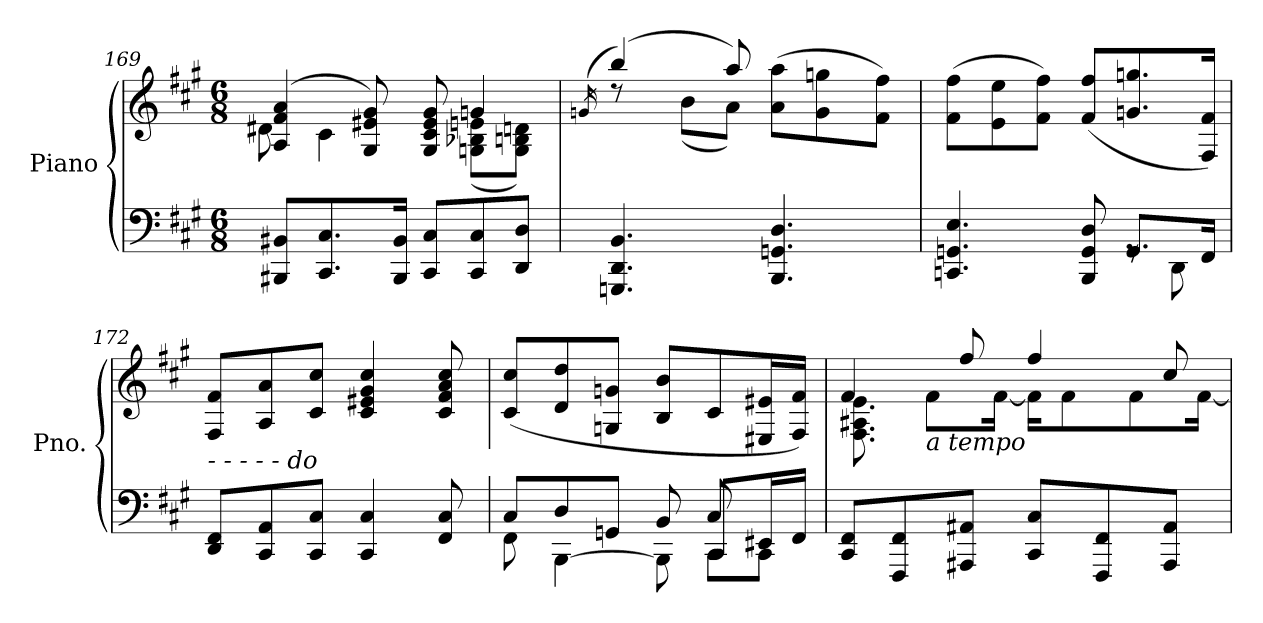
**kern	**kern
*part1	*part1
*staff2	*staff1
*I"Piano	*
*I'Pno.	*
*clefF4	*clefG2
*k[f#c#g#]	*k[f#c#g#]
*M6/8	*M6/8
*MM44	*MM44
=169	=169
*	*^
8BBB#X/ 8BB#X/L	(>4A/ 4f#/ 4a/	8d#X\
8.CC#/ 8.C#/	.	4c#\
.	8G#/ 8e#X/ 8g#/)	.
16BBB#/ 16BB#/Jk	.	.
8CC#/ 8C#/L	8G#/ 8c#/ 8e#/ 8g#/	8ryy
8CC#/ 8C#/	4gn/	(>8Gn\ 8B-X\ 8en\L
8DD/ 8D/J	.	8G\ 8Bn\ 8dn\J)
*	*v	*v
=170	=170
*	*MM43
.	(>16qgn/
*	*^
*	*	*^
4.GGGn/ 4.DD/ 4.BB/	(>4bb/)	8rdd	32gyy
.	.	.	32bbyy
.	.	.	2ryy
.	.	(<8b\L	.
.	8aa/)	8a\J)	.
*	*MM43	*	*
4.BBB/ 4.GGn/ 4.D/	(>8a\ 8aa\L	4.ryy	.
.	8g\ 8ggn\	.	.
.	.	.	8.ryy
.	8f#\ 8ff#\J)	.	.
*	*v	*v	*v
=171	=171
*	*MM42
*^	*
4.CCn/ 4.GGn/ 4.E/	2ryy	(>8f#\ 8ff#\L
.	.	8e\ 8ee\
.	.	8f#\ 8ff#\J)
*	*	*MM42
8BBB/ 8GG/ 8D/	.	(>8f#/ 8ff#/L
8.GG/L	8rGG	8.gn/ 8.ggn/
.	8DD\	.
16FF#/Jk	.	16F#/ 16f#/Jk)
*v	*v	*
!!LO:LB:g=z
=172	=172
*	*MM41
!	!LO:TX:b:i:t=-            -            -             -            -       do
8DD/ 8FF#/L	8F#/ 8f#/L
8CC#/ 8AA/	8A/ 8a/
8CC#/ 8C#/J	8c#/ 8cc#/J
*	*MM40
4CC#/ 4C#/	4c#/ 4e#X/ 4g#/ 4cc#/
8FF#/ 8C#/	8c#/ 8f#/ 8a/ 8cc#/
=173	=173
*	*MM39
*^	*
*	*^	*
2ryy	8C#/L	8FF#\	(>8c#/ 8cc#/L
.	8D/	[4BBB\	8d/ 8dd/
.	8GGn/J	.	8Gn/ 8gn/J
*	*	*	*MM38
.	8BB/	8BBB\]	8B/ 8b/L
8C#/	8CC#/L	8CC#\L	8c#/
8ryy	16EE#X/L	8CC#\J	16E#X/ 16e#X/L
.	16FF#/JJ	.	16F#/ 16f#/JJ)
*v	*v	*v	*
=174	=174
*	*MM46
*	*^
8CC#/ 8FF#/L	4f#/	8.F#\ 8.A#X\ 8.e\
8FFF#/ 8FF#/	.	.
!	!	!LO:TX:b:i:t=a tempo
.	.	8f#\L
8AAA#X/ 8AA#X/J	8ff#/	.
.	.	[16f#\Jk
8CC#/ 8C#/L	4ff#/	16f#\KL]
.	.	8f#\
8FFF#/ 8FF#/	.	.
.	.	8f#\
8AAA#/ 8AA#/J	8cc#/	.
.	.	[16f#\Jk
*	*v	*v
=	=
*-	*-
